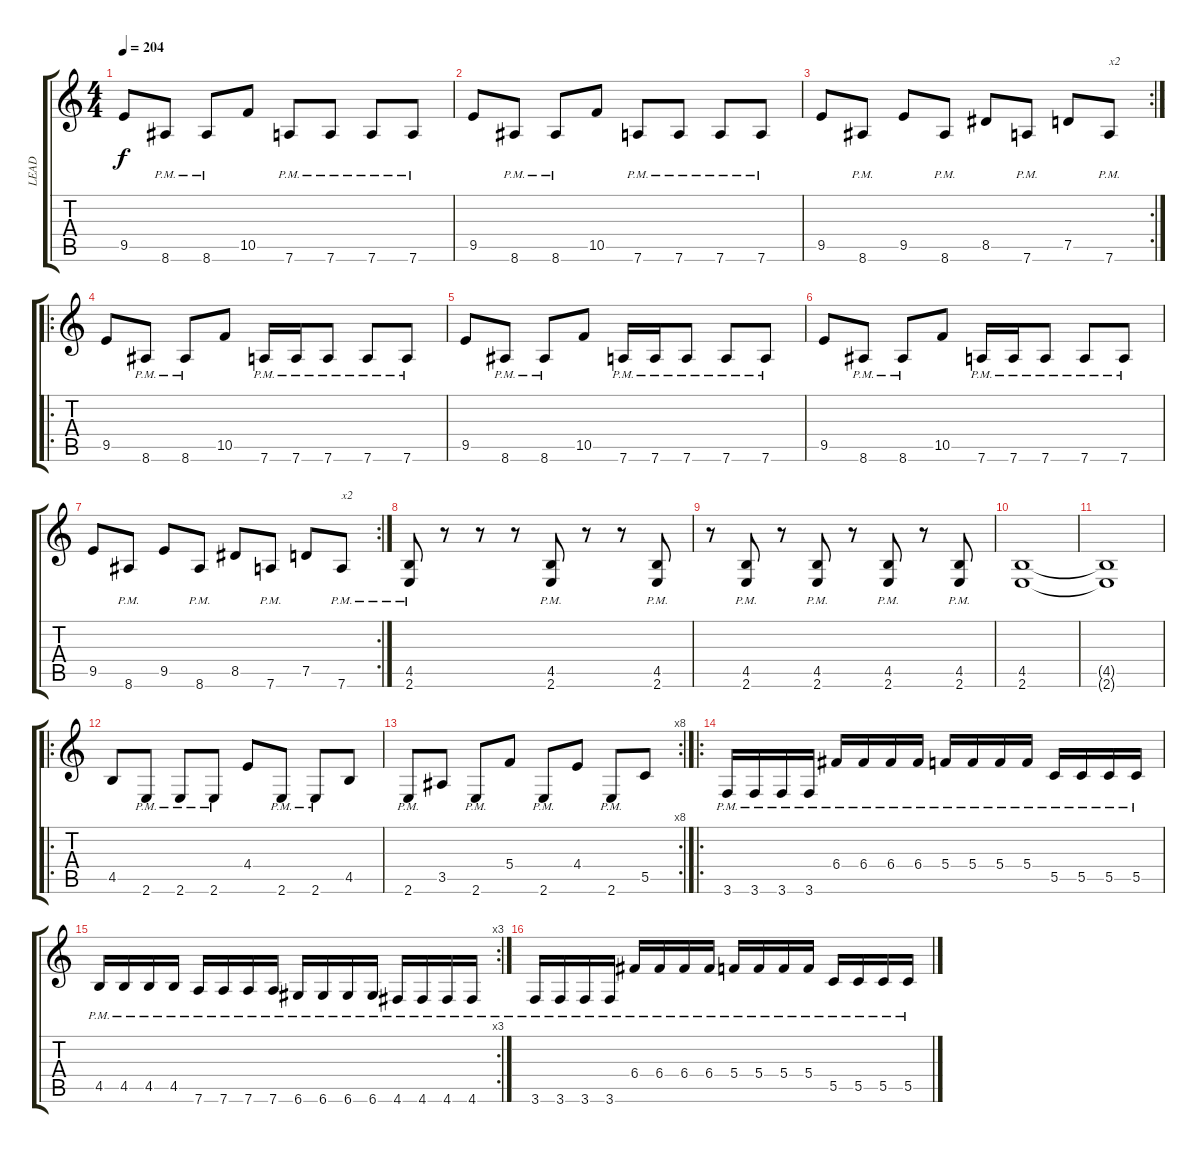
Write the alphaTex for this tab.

\track ("LEAD" "LEAD") {instrument overdrivenguitar}
\staff {score tabs}
\tuning (D4 A3 F3 C3 G2 D2) {hide}
\ts (4 4)
\tempo 204
\clef g2
\ks c
9.5.8{dy f} 8.6{pm}.8 8.6{pm}.8 10.5.8 7.6{pm}.8 7.6{pm}.8 7.6{pm}.8 7.6{pm}.8 |
9.5.8 8.6{pm}.8 8.6{pm}.8 10.5.8 7.6{pm}.8 7.6{pm}.8 7.6{pm}.8 7.6{pm}.8 |
\rc 2
9.5.8 8.6{pm}.8 9.5.8 8.6{pm}.8 8.5.8 7.6{pm}.8 7.5.8 7.6{pm}.8{txt "x2"} |
\ro
9.5.8 8.6{pm}.8 8.6{pm}.8 10.5.8 7.6{pm}.16 7.6{pm}.16 7.6{pm}.8 7.6{pm}.8 7.6{pm}.8 |
9.5.8 8.6{pm}.8 8.6{pm}.8 10.5.8 7.6{pm}.16 7.6{pm}.16 7.6{pm}.8 7.6{pm}.8 7.6{pm}.8 |
9.5.8 8.6{pm}.8 8.6{pm}.8 10.5.8 7.6{pm}.16 7.6{pm}.16 7.6{pm}.8 7.6{pm}.8 7.6{pm}.8 |
\rc 2
9.5.8 8.6{pm}.8 9.5.8 8.6{pm}.8 8.5.8 7.6{pm}.8 7.5.8 7.6{pm}.8{txt "x2"} |
(4.5{pm} 2.6).8 r.8 r.8 r.8 (4.5{pm} 2.6).8 r.8 r.8 (4.5{pm} 2.6).8 |
r.8 (4.5{pm} 2.6).8 r.8 (4.5{pm} 2.6).8 r.8 (4.5{pm} 2.6).8 r.8 (4.5{pm} 2.6).8 |
(4.5 2.6).1 |
(4.5{t} 2.6{t}).1 |
\ro
4.5.8 2.6{pm}.8 2.6{pm}.8 2.6{pm}.8 4.4.8 2.6{pm}.8 2.6{pm}.8 4.5.8 |
\rc 8
2.6{pm}.8 3.5.8 2.6{pm}.8 5.4.8 2.6{pm}.8 4.4.8 2.6{pm}.8 5.5.8 |
\ro
3.6{pm}.16 3.6{pm}.16 3.6{pm}.16 3.6{pm}.16 6.4{pm}.16 6.4{pm}.16 6.4{pm}.16 6.4{pm}.16 5.4{pm}.16 5.4{pm}.16 5.4{pm}.16 5.4{pm}.16 5.5{pm}.16 5.5{pm}.16 5.5{pm}.16 5.5{pm}.16 |
\rc 3
4.5{pm}.16 4.5{pm}.16 4.5{pm}.16 4.5{pm}.16 7.6{pm}.16 7.6{pm}.16 7.6{pm}.16 7.6{pm}.16 6.6{pm}.16 6.6{pm}.16 6.6{pm}.16 6.6{pm}.16 4.6{pm}.16 4.6{pm}.16 4.6{pm}.16 4.6{pm}.16 |
3.6{pm}.16 3.6{pm}.16 3.6{pm}.16 3.6{pm}.16 6.4{pm}.16 6.4{pm}.16 6.4{pm}.16 6.4{pm}.16 5.4{pm}.16 5.4{pm}.16 5.4{pm}.16 5.4{pm}.16 5.5{pm}.16 5.5{pm}.16 5.5{pm}.16 5.5{pm}.16
